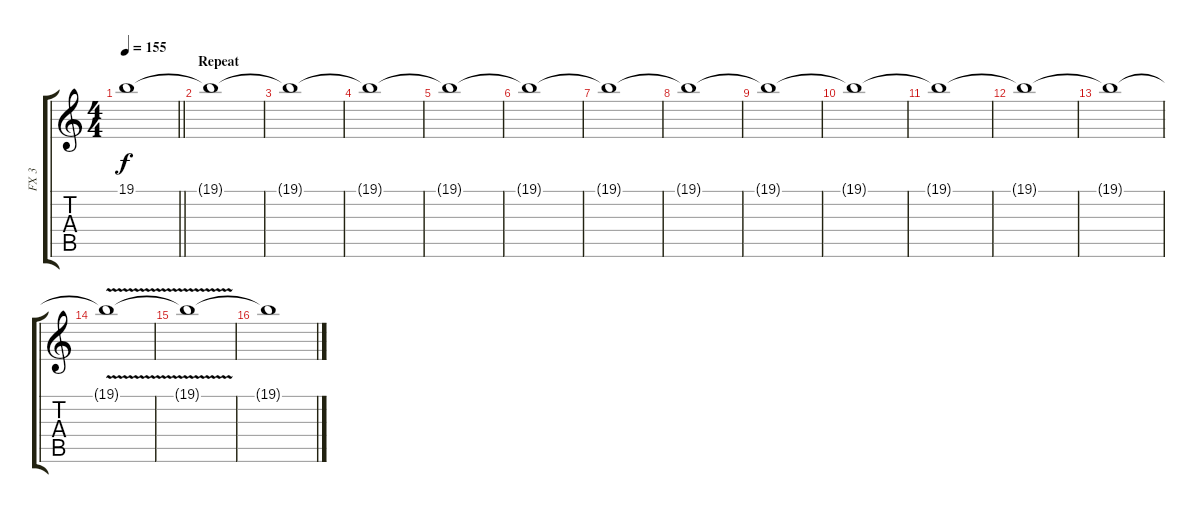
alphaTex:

\track ("FX 3" "FX 3") {instrument applause}
\staff {score tabs}
\tuning (E4 B3 G3 D3 A2 E2) {hide}
\ts (4 4)
\tempo 155
\clef g2
\barLineRight lightlight
\ks c
19.1{t}.1{dy f} |
\section ("" "Repeat")
19.1{t}.1 |
19.1{t}.1 |
19.1{t}.1 |
19.1{t}.1 |
19.1{t}.1 |
19.1{t}.1 |
19.1{t}.1 |
19.1{t}.1 |
19.1{t}.1 |
19.1{t}.1 |
19.1{t}.1 |
19.1{t}.1 |
19.1{v t}.1{volume 0} |
19.1{t}.1 |
19.1{t}.1
